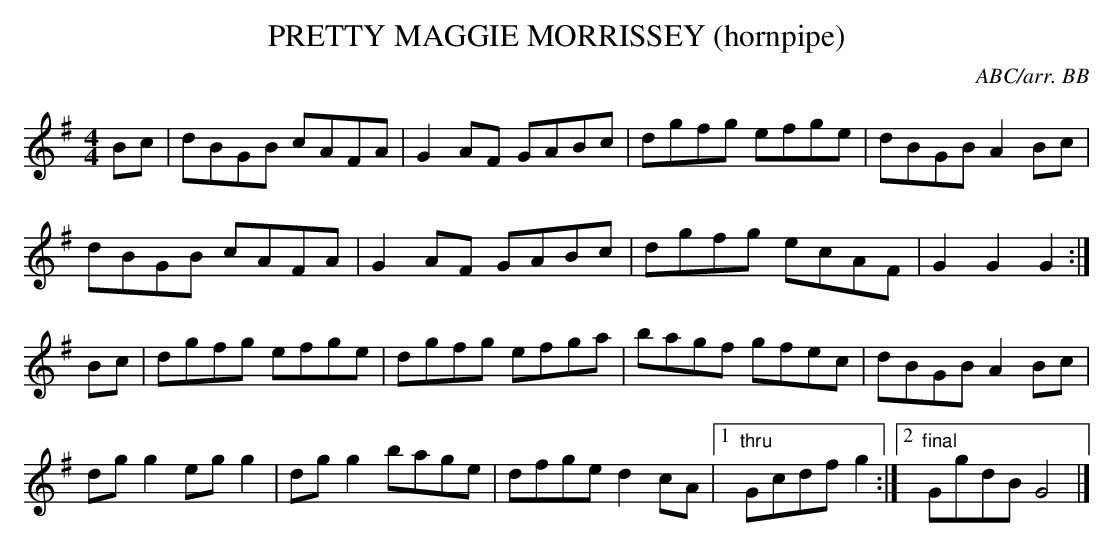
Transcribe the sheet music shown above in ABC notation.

X:1
T:PRETTY MAGGIE MORRISSEY (hornpipe)
C:ABC/arr. BB
L:1/8
M:4/4
K:G
Bc|dBGB cAFA|G2AF GABc|dgfg efge|dBGB A2Bc|
dBGB cAFA|G2AF GABc|dgfg ecAF|G2G2G2:|
Bc|dgfg efge|dgfg efga|bagf gfec|dBGB A2Bc|
dgg2 egg2|dgg2 bage|dfge d2cA|1 "thru"Gcdf g2:|\
[2 "final"GgdB G4|]
